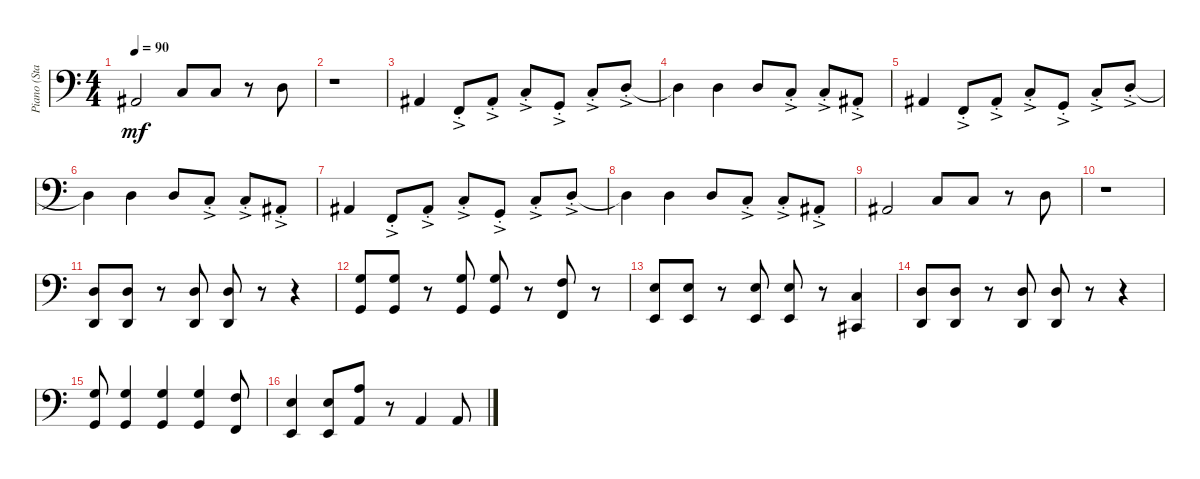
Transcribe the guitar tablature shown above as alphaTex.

\track ("Piano (Staff 2)" "Piano (Sta") {instrument acousticgrandpiano}
\staff {score}
\tuning (E4 B3 G3 D3 A2 E2 B1) {hide}
\ts (4 4)
\tempo 90
\clef f4
\ks c
1.5.2{dy mf} 3.5.8 3.5.8 r.8 0.4.8 |
r.1 |
1.5.4 1.6{ac st}.8 1.5{ac st}.8 3.5{ac st}.8 3.6{ac st}.8 3.5{ac st}.8 0.4{ac st}.8 |
0.4{t}.4 0.4.4 0.4.8 3.5{ac st}.8 3.5{ac st}.8 1.5{ac st}.8 |
1.5.4 1.6{ac st}.8 1.5{ac st}.8 3.5{ac st}.8 3.6{ac st}.8 3.5{ac st}.8 0.4{ac st}.8 |
0.4{t}.4 0.4.4 0.4.8 3.5{ac st}.8 3.5{ac st}.8 1.5{ac st}.8 |
1.5.4 1.6{ac st}.8 1.5{ac st}.8 3.5{ac st}.8 3.6{ac st}.8 3.5{ac st}.8 0.4{ac st}.8 |
0.4{t}.4 0.4.4 0.4.8 3.5{ac st}.8 3.5{ac st}.8 1.5{ac st}.8 |
1.5.2 3.5.8 3.5.8 r.8 0.4.8 |
r.1 |
(0.4 3.7).8 (0.4 3.7).8 r.8 (0.4 3.7).8 (0.4 3.7).8 r.8 r.4 |
(0.3 3.6).8 (0.3 3.6).8 r.8 (0.3 3.6).8 (0.3 3.6).8 r.8 (3.4 1.6).8 r.8 |
(2.4 0.6).8 (2.4 0.6).8 r.8 (2.4 0.6).8 (2.4 0.6).8 r.8 (3.5 2.7).4 |
(0.4 3.7).8 (0.4 3.7).8 r.8 (0.4 3.7).8 (0.4 3.7).8 r.8 r.4 |
(0.3 3.6).8 (0.3 3.6).4 (0.3 3.6).4 (0.3 3.6).4 (3.4 1.6).8 |
(2.4 0.6).4 (2.4 0.6).8 (2.3 0.5).8 r.8 0.5.4 0.5.8
